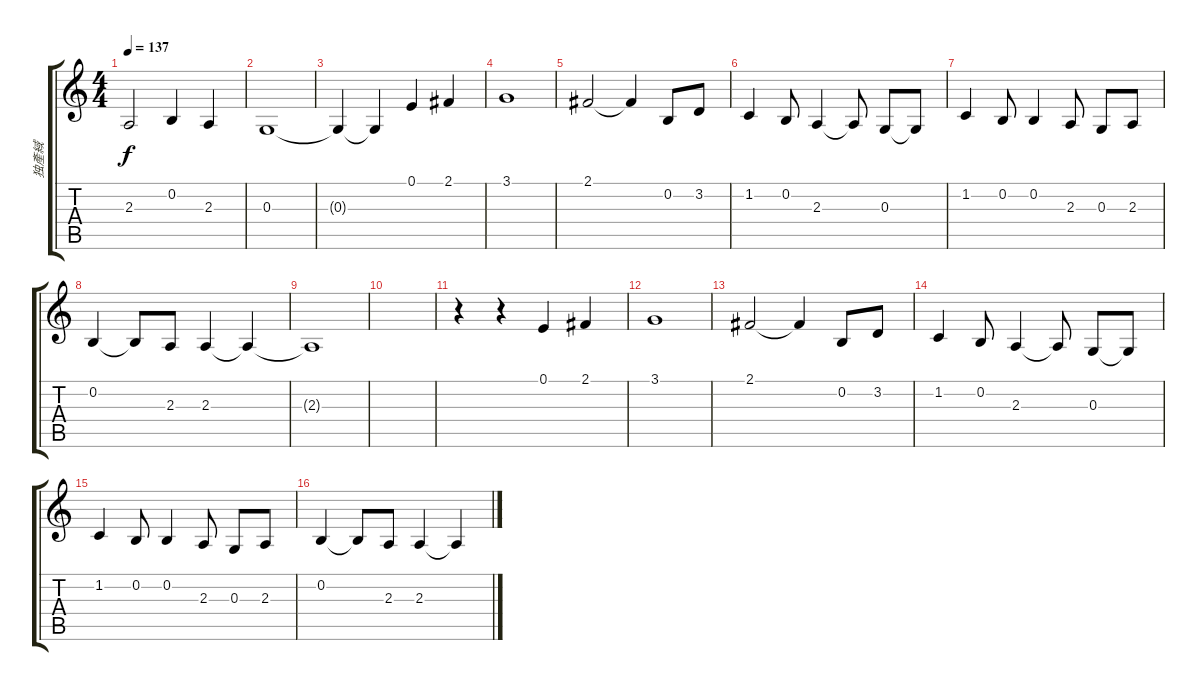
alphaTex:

\track ("独產緎" "独產緎") {instrument tenorsax}
\staff {score tabs}
\tuning (E4 B3 G3 D3 A2 E2) {hide}
\ts (4 4)
\tempo 137
\clef g2
\ks c
2.3{t}.2{dy f} 0.2.4 2.3.4 |
0.3.1 |
0.3{t}.4 0.3{t}.4 0.1.4 2.1.4 |
3.1.1 |
2.1.2 2.1{t}.4 0.2.8 3.2.8 |
1.2.4 0.2.8 2.3.4 2.3{t}.8 0.3.8 0.3{t}.8 |
1.2.4 0.2.8 0.2.4 2.3.8 0.3.8 2.3.8 |
0.2.4 0.2{t}.8 2.3.8 2.3.4 2.3{t}.4 |
2.3{t}.1 |
|
r.4 r.4 0.1.4 2.1.4 |
3.1.1 |
2.1.2 2.1{t}.4 0.2.8 3.2.8 |
1.2.4 0.2.8 2.3.4 2.3{t}.8 0.3.8 0.3{t}.8 |
1.2.4 0.2.8 0.2.4 2.3.8 0.3.8 2.3.8 |
0.2.4 0.2{t}.8 2.3.8 2.3.4 2.3{t}.4
